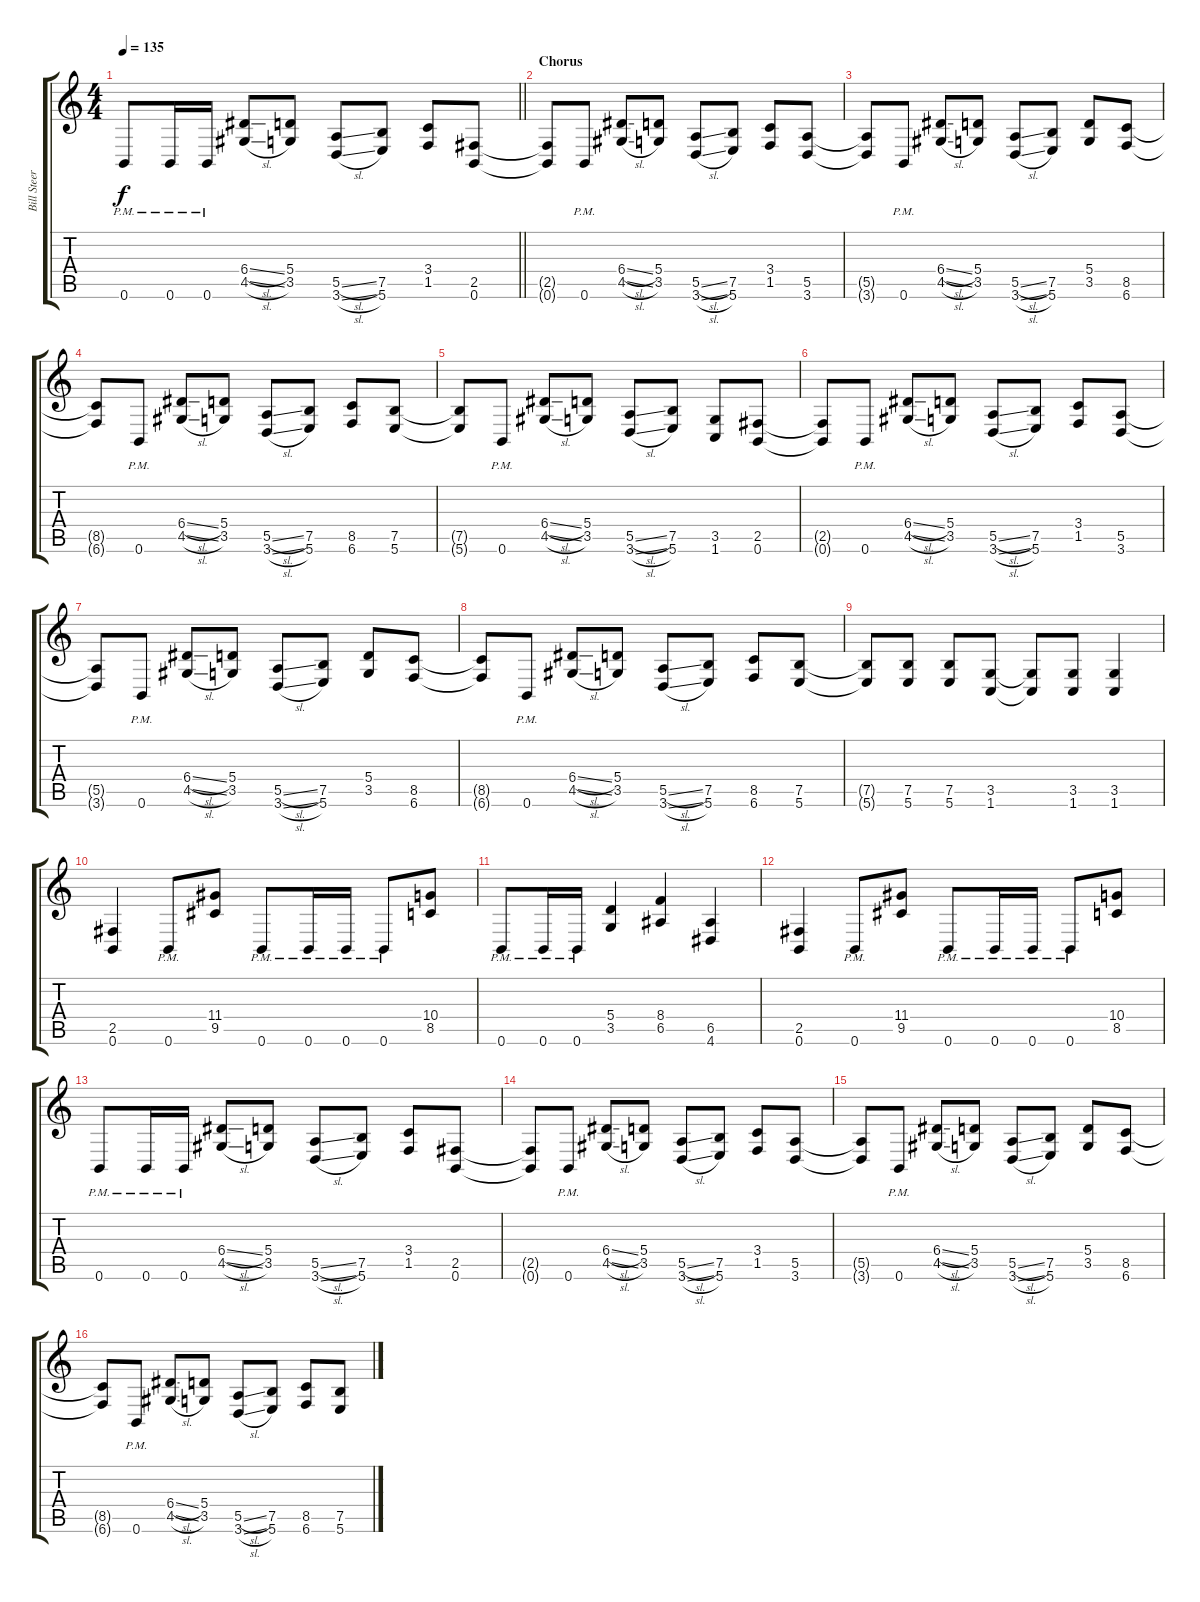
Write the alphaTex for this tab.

\track ("Bill Steer" "Bill Steer") {instrument distortionguitar}
\staff {score tabs}
\tuning (B3 Gb3 D3 A2 E2 B1) {hide}
\ts (4 4)
\tempo 135
\clef g2
\barLineRight lightlight
\ks c
0.6{pm}.8{dy f} 0.6{pm}.16 0.6{pm}.16 (6.4{sl} 4.5{sl}).8 (5.4 3.5).8 (5.5{sl} 3.6{sl}).8 (7.5 5.6).8 (3.4 1.5).8 (2.5 0.6).8 |
\section ("" "Chorus")
(2.5{t} 0.6{t}).8 0.6{pm}.8 (6.4{sl} 4.5{sl}).8 (5.4 3.5).8 (5.5{sl} 3.6{sl}).8 (7.5 5.6).8 (3.4 1.5).8 (5.5 3.6).8 |
(5.5{t} 3.6{t}).8 0.6{pm}.8 (6.4{sl} 4.5{sl}).8 (5.4 3.5).8 (5.5{sl} 3.6{sl}).8 (7.5 5.6).8 (5.4 3.5).8 (8.5 6.6).8 |
(8.5{t} 6.6{t}).8 0.6{pm}.8 (6.4{sl} 4.5{sl}).8 (5.4 3.5).8 (5.5{sl} 3.6{sl}).8 (7.5 5.6).8 (8.5 6.6).8 (7.5 5.6).8 |
(7.5{t} 5.6{t}).8 0.6{pm}.8 (6.4{sl} 4.5{sl}).8 (5.4 3.5).8 (5.5{sl} 3.6{sl}).8 (7.5 5.6).8 (3.5 1.6).8 (2.5 0.6).8 |
(2.5{t} 0.6{t}).8 0.6{pm}.8 (6.4{sl} 4.5{sl}).8 (5.4 3.5).8 (5.5{sl} 3.6{sl}).8 (7.5 5.6).8 (3.4 1.5).8 (5.5 3.6).8 |
(5.5{t} 3.6{t}).8 0.6{pm}.8 (6.4{sl} 4.5{sl}).8 (5.4 3.5).8 (5.5{sl} 3.6{sl}).8 (7.5 5.6).8 (5.4 3.5).8 (8.5 6.6).8 |
(8.5{t} 6.6{t}).8 0.6{pm}.8 (6.4{sl} 4.5{sl}).8 (5.4 3.5).8 (5.5{sl} 3.6{sl}).8 (7.5 5.6).8 (8.5 6.6).8 (7.5 5.6).8 |
(7.5{t} 5.6{t}).8 (7.5 5.6).8 (7.5 5.6).8 (3.5 1.6).8 (3.5{t} 1.6{t}).8 (3.5 1.6).8 (3.5 1.6).4 |
(2.5 0.6).4 0.6{pm}.8 (11.4 9.5).8 0.6{pm}.8 0.6{pm}.16 0.6{pm}.16 0.6{pm}.8 (10.4 8.5).8 |
0.6{pm}.8 0.6{pm}.16 0.6{pm}.16 (5.4 3.5).4 (8.4 6.5).4 (6.5 4.6).4 |
(2.5 0.6).4 0.6{pm}.8 (11.4 9.5).8 0.6{pm}.8 0.6{pm}.16 0.6{pm}.16 0.6{pm}.8 (10.4 8.5).8 |
0.6{pm}.8 0.6{pm}.16 0.6{pm}.16 (6.4{sl} 4.5{sl}).8 (5.4 3.5).8 (5.5{sl} 3.6{sl}).8 (7.5 5.6).8 (3.4 1.5).8 (2.5 0.6).8 |
(2.5{t} 0.6{t}).8 0.6{pm}.8 (6.4{sl} 4.5{sl}).8 (5.4 3.5).8 (5.5{sl} 3.6{sl}).8 (7.5 5.6).8 (3.4 1.5).8 (5.5 3.6).8 |
(5.5{t} 3.6{t}).8 0.6{pm}.8 (6.4{sl} 4.5{sl}).8 (5.4 3.5).8 (5.5{sl} 3.6{sl}).8 (7.5 5.6).8 (5.4 3.5).8 (8.5 6.6).8 |
(8.5{t} 6.6{t}).8 0.6{pm}.8 (6.4{sl} 4.5{sl}).8 (5.4 3.5).8 (5.5{sl} 3.6{sl}).8 (7.5 5.6).8 (8.5 6.6).8 (7.5 5.6).8
